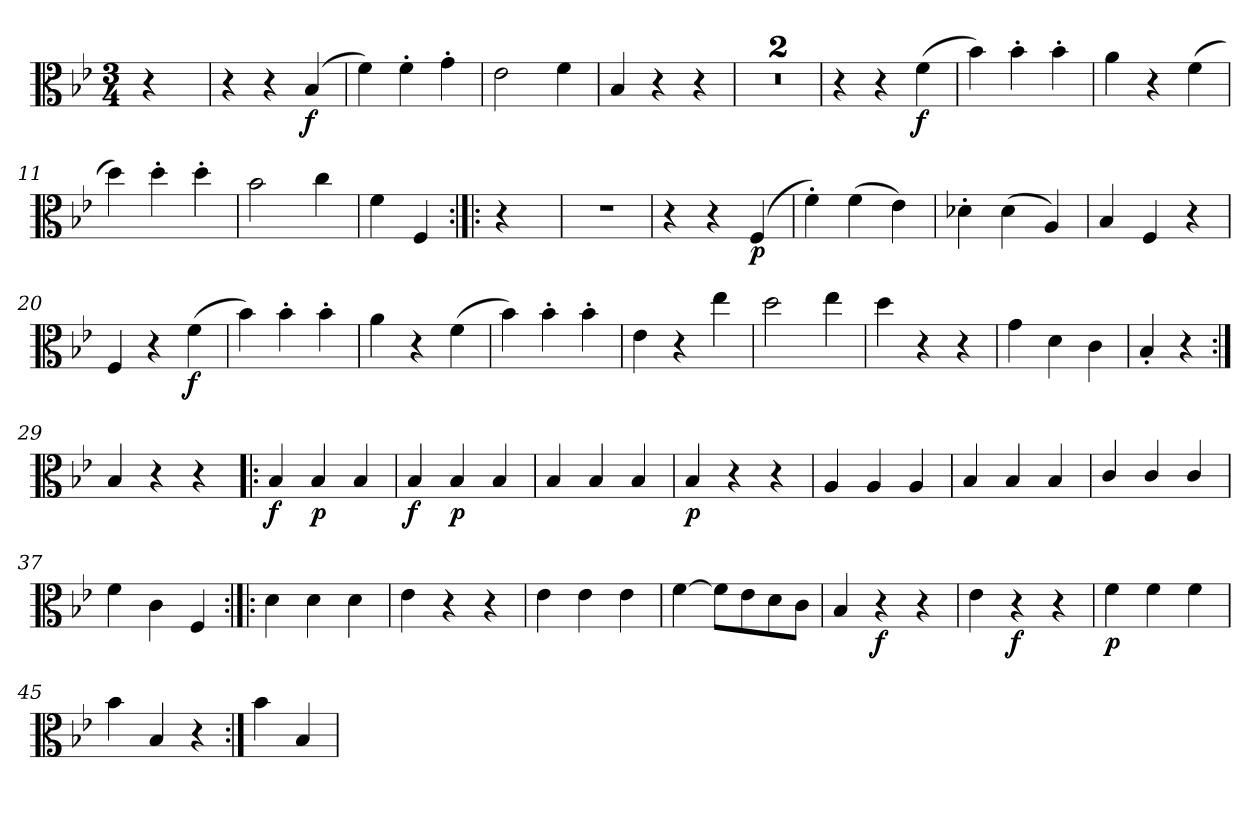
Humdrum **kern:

**kern	**dynam
*part1	*part1
*staff1	*staff1
*clefC3	*
*k[b-e-]	*
*B-:	*
*M3/4	*
=1	=1
4r	.
=2	=2
4r	.
4r	.
!	!LO:DY:b
(>4B-/	f
=3	=3
4f\)	.
4f'\	.
4g'\	.
=4	=4
2e-\	.
4f\	.
=5	=5
4B-/	.
4r	.
4r	.
=6	=6
2.r	.
=7	=7
2.r	.
!!LO:LB:g=z
=8	=8
4r	.
4r	.
!	!LO:DY:b
(>4f\	f
=9	=9
4b-\)	.
4b-'\	.
4b-'\	.
=10	=10
4a\	.
4r	.
(>4f\	.
=11	=11
4dd\)	.
4dd'\	.
4dd'\	.
=12	=12
2b-\	.
4cc\	.
=13	=13
4f\	.
4F/	.
!!LO:LB:g=z
=14:|!|:	=14:|!|:
4r	.
=15	=15
2.r	.
=16	=16
4r	.
4r	.
!	!LO:DY:b
(>4F/	p
=17	=17
4f'\)	.
(>4f\	.
4e-\)	.
=18	=18
4d-X'\	.
(>4d-\	.
4A/)	.
=19	=19
4B-/	.
4F/	.
4r	.
=20	=20
4F/	.
4r	.
!	!LO:DY:b
(>4f\	f
=21	=21
4b-\)	.
4b-'\	.
4b-'\	.
!!LO:LB:g=z
=22	=22
4a\	.
4r	.
(>4f\	.
=23	=23
4b-\)	.
4b-'\	.
4b-'\	.
=24	=24
4e-\	.
4r	.
4ee-\	.
=25	=25
2dd\	.
4ee-\	.
!!LO:LB:g=z
=26	=26
4dd\	.
4r	.
4r	.
=27	=27
4g\	.
4d\	.
4c\	.
=28	=28
4B-'/	.
4r	.
!!LO:LB:g=z
=29:|!	=29:|!
4B-/	.
4r	.
4r	.
=30!|:	=30!|:
!	!LO:DY:b
4B-/	f
!	!LO:DY:b
4B-/	p
4B-/	.
=31	=31
!	!LO:DY:b
4B-/	f
!	!LO:DY:b
4B-/	p
4B-/	.
=32	=32
4B-/	.
4B-/	.
4B-/	.
=33	=33
!	!LO:DY:b
4B-/	p
4r	.
4r	.
=34	=34
4A/	.
4A/	.
4A/	.
=35	=35
4B-/	.
4B-/	.
4B-/	.
=36	=36
4c/	.
4c/	.
4c/	.
!!LO:LB:g=z
=37	=37
4f\	.
4c\	.
4F/	.
!!LO:LB:g=z
=38:|!|:	=38:|!|:
4d\	.
4d\	.
4d\	.
=39	=39
4e-\	.
4r	.
4r	.
=40	=40
4e-\	.
4e-\	.
4e-\	.
=41	=41
[4f\	.
8f\L]	.
8e-\	.
8d\	.
8c\J	.
=42	=42
4B-/	.
!	!LO:DY:b
4r	f
4r	.
=43	=43
4e-\	.
!	!LO:DY:b
4r	f
4r	.
=44	=44
!	!LO:DY:b
4f\	p
4f\	.
4f\	.
=45	=45
4b-\	.
4B-/	.
4r	.
=46:|!	=46:|!
4b-\	.
4B-/	.
=	=
*-	*-
